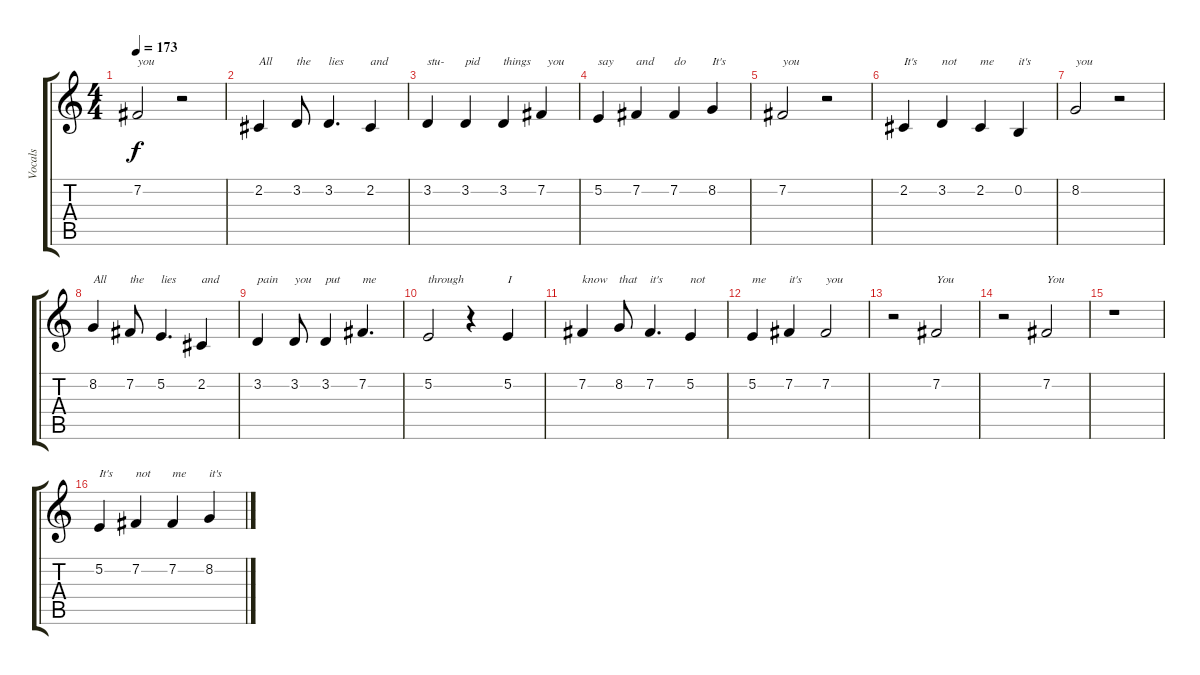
\track ("Vocals" "Vocals") {instrument lead1square}
\staff {score tabs}
\tuning (E4 B3 G3 D3 A2 E2) {hide}
\ts (4 4)
\tempo 173
\clef g2
\ks c
7.2.2{txt "you" dy f} r.2 |
2.2.4{txt "All"} 3.2.8{txt "the"} 3.2.4{d txt "lies"} 2.2.4{txt "and"} |
3.2.4{txt "stu-"} 3.2.4{txt "pid"} 3.2.4{txt "things"} 7.2.4{txt "  you"} |
5.2.4{txt "say"} 7.2.4{txt "and"} 7.2.4{txt "do"} 8.2.4{txt "It's"} |
7.2.2{txt "you"} r.2 |
2.2.4{txt "It's"} 3.2.4{txt "not"} 2.2.4{txt "me"} 0.2.4{txt "it's"} |
8.2.2{txt "you"} r.2 |
8.2.4{txt "All"} 7.2.8{txt "the"} 5.2.4{d txt "lies"} 2.2.4{txt "and"} |
3.2.4{txt "pain"} 3.2.8{txt "you"} 3.2.4{txt "put"} 7.2.4{d txt "me"} |
5.2.2{txt "through"} r.4 5.2.4{txt "I"} |
7.2.4{txt "know"} 8.2.8{txt "that"} 7.2.4{d txt "it's"} 5.2.4{txt "not"} |
5.2.4{txt "me"} 7.2.4{txt "it's"} 7.2.2{txt "you"} |
r.2 7.2.2{txt "You"} |
r.2 7.2.2{txt "You"} |
r.1 |
5.2.4{txt "It's"} 7.2.4{txt "not"} 7.2.4{txt "me"} 8.2.4{txt "it's"}
